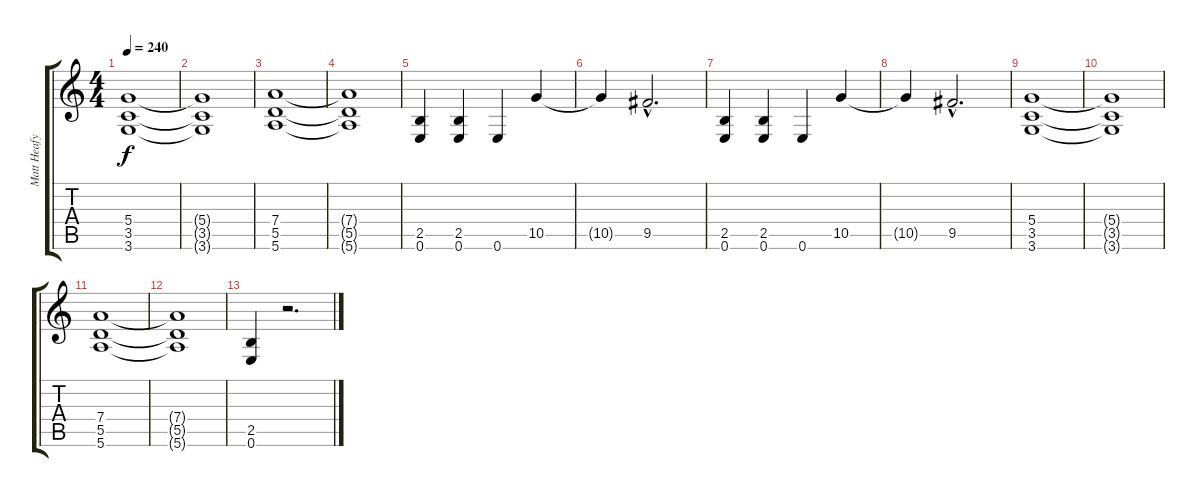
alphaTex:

\track ("Matt Heafy (Guitar)" "Matt Heafy") {instrument distortionguitar}
\staff {score tabs}
\tuning (E4 B3 G3 D3 A2 E2) {hide}
\ts (4 4)
\tempo 240
\clef g2
\ks c
(5.4 3.5 3.6).1{dy f} |
(5.4{t} 3.5{t} 3.6{t}).1 |
(7.4 5.5 5.6).1 |
(7.4{t} 5.5{t} 5.6{t}).1 |
(2.5 0.6).4 (2.5 0.6).4 0.6.4 10.5.4 |
10.5{t}.4 9.5{hac}.2{d} |
(2.5 0.6).4 (2.5 0.6).4 0.6.4 10.5.4 |
10.5{t}.4 9.5{hac}.2{d} |
(5.4 3.5 3.6).1{volume 1} |
(5.4{t} 3.5{t} 3.6{t}).1 |
(7.4 5.5 5.6).1 |
(7.4{t} 5.5{t} 5.6{t}).1 |
(2.5 0.6).4 r.2{d}
